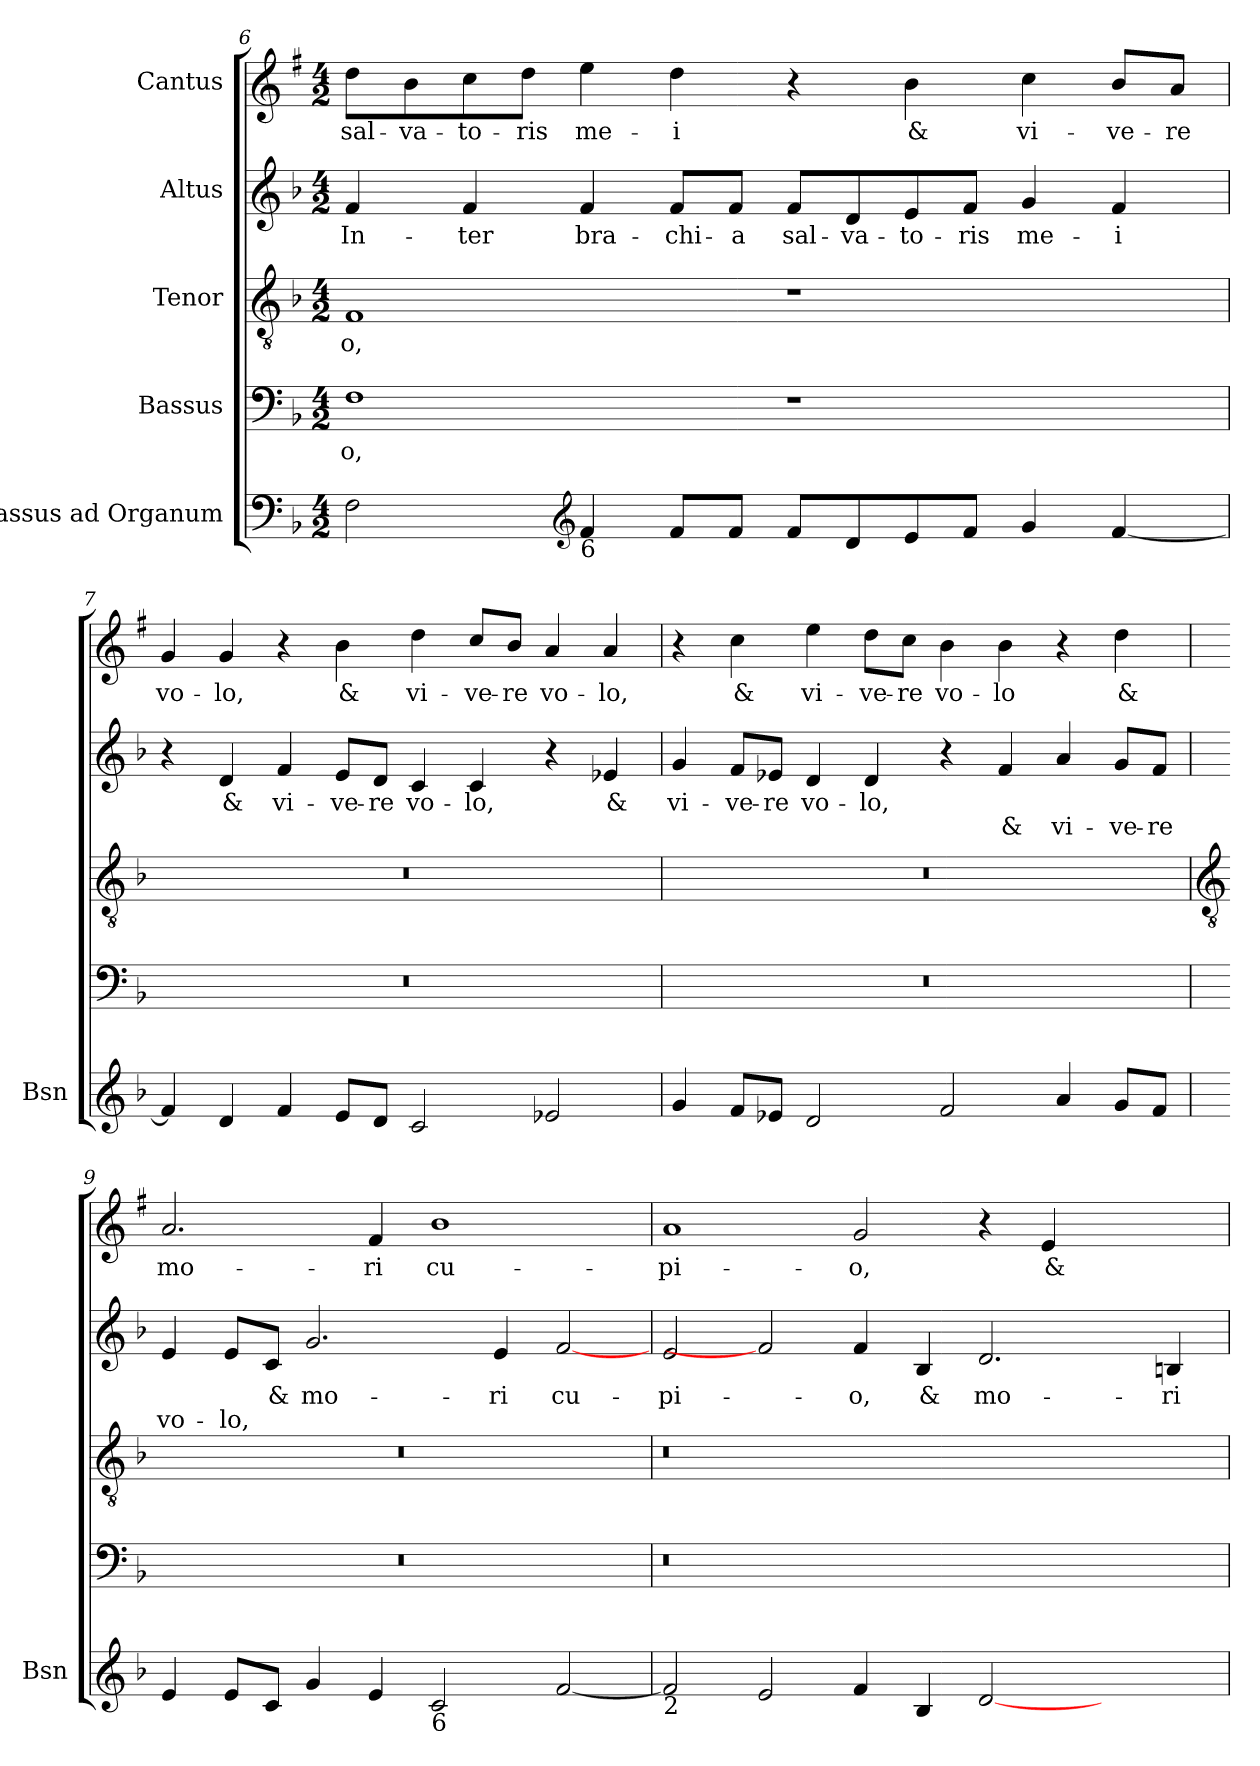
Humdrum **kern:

**kern	**kern	**text	**kern	**text	**kern	**text	**text	**kern	**text
*part5	*part4	*part4	*part3	*part3	*part2	*part2	*part2	*part1	*part1
*staff5	*staff4	*staff4	*staff3	*staff3	*staff2	*staff2	*staff2	*staff1	*staff1
*I"Bassus ad Organum	*I"Bassus	*	*I"Tenor	*	*I"Altus	*	*	*I"Cantus	*
*I'Bsn	*	*	*	*	*	*	*	*	*
!!LO:LB:g=z
*clefF4	*clefF4	*	*clefGv2	*	*clefG2	*	*	*clefG2	*
*	*	*	*	*	*	*	*	*ITrd1c2	*
*k[b-]	*k[b-]	*	*k[b-]	*	*k[b-]	*	*	*k[b-]	*
*F:	*F:	*	*F:	*	*F:	*	*	*F:	*
*M4/2	*M4/2	*	*M4/2	*	*M4/2	*	*	*M4/2	*
=6	=6	=6	=6	=6	=6	=6	=6	=6	=6
!	!	!LO:LY:b	!	!LO:LY:b	!	!LO:LY:b	!	!	!LO:LY:b
2F	1F	o,	1F	o,	4f	In-	.	8cc\L	sal-
!	!	!	!	!	!	!	!	!	!LO:LY:b
.	.	.	.	.	.	.	.	8a\	-va-
!	!	!	!	!	!	!LO:LY:b	!	!	!LO:LY:b
.	.	.	.	.	4f	-ter	.	8b-\	-to-
!	!	!	!	!	!	!	!	!	!LO:LY:b
.	.	.	.	.	.	.	.	8cc\J	-ris
*clefG2	*	*	*	*	*	*	*	*	*
!LO:TX:b:t=6	!	!	!	!	!	!	!	!	!
!	!	!	!	!	!	!LO:LY:b	!	!	!LO:LY:b
4f	.	.	.	.	4f	bra-	.	4dd	me-
!	!	!	!	!	!	!LO:LY:b	!	!	!LO:LY:b
8fL	.	.	.	.	8f/L	-chi-	.	4cc	-i
!	!	!	!	!	!	!LO:LY:b	!	!	!
8fJ	.	.	.	.	8f/J	-a	.	.	.
!	!	!	!	!	!	!LO:LY:b	!	!	!
8fL	1r	.	1r	.	8f/L	sal-	.	4r	.
!	!	!	!	!	!	!LO:LY:b	!	!	!
8d	.	.	.	.	8d/	-va-	.	.	.
!	!	!	!	!	!	!LO:LY:b	!	!	!LO:LY:b
8e	.	.	.	.	8e/	-to-	.	4a	&
!	!	!	!	!	!	!LO:LY:b	!	!	!
8fJ	.	.	.	.	8f/J	-ris	.	.	.
!	!	!	!	!	!	!LO:LY:b	!	!	!LO:LY:b
4g	.	.	.	.	4g	me-	.	4b-	vi-
!	!	!	!	!	!	!LO:LY:b	!	!	!LO:LY:b
[4f	.	.	.	.	4f	-i	.	8a/L	-ve-
!	!	!	!	!	!	!	!	!	!LO:LY:b
.	.	.	.	.	.	.	.	8g/J	-re
=7	=7	=7	=7	=7	=7	=7	=7	=7	=7
!	!	!	!	!	!	!	!	!	!LO:LY:b
4f]	0r	.	0r	.	4r	.	.	4f	vo-
!	!	!	!	!	!	!LO:LY:b	!	!	!LO:LY:b
4d	.	.	.	.	4d	&	.	4f	-lo,
!	!	!	!	!	!	!LO:LY:b	!	!	!
4f	.	.	.	.	4f	vi-	.	4r	.
!	!	!	!	!	!	!LO:LY:b	!	!	!LO:LY:b
8eL	.	.	.	.	8e/L	-ve-	.	4a	&
!	!	!	!	!	!	!LO:LY:b	!	!	!
8dJ	.	.	.	.	8d/J	-re	.	.	.
!	!	!	!	!	!	!LO:LY:b	!	!	!LO:LY:b
2c	.	.	.	.	4c	vo-	.	4cc	vi-
!	!	!	!	!	!	!LO:LY:b	!	!	!LO:LY:b
.	.	.	.	.	4c	-lo,	.	8b-/L	-ve-
!	!	!	!	!	!	!	!	!	!LO:LY:b
.	.	.	.	.	.	.	.	8a/J	-re
!	!	!	!	!	!	!	!	!	!LO:LY:b
2e-X	.	.	.	.	4r	.	.	4g	vo-
!	!	!	!	!	!	!LO:LY:b	!	!	!LO:LY:b
.	.	.	.	.	4e-X	&	.	4g	-lo,
=8	=8	=8	=8	=8	=8	=8	=8	=8	=8
!	!	!	!	!	!	!LO:LY:b	!	!	!
4g	0r	.	0r	.	4g	vi-	.	4r	.
!	!	!	!	!	!	!LO:LY:b	!	!	!LO:LY:b
8fL	.	.	.	.	8f/L	-ve-	.	4b-	&
!	!	!	!	!	!	!LO:LY:b	!	!	!
8e-XJ	.	.	.	.	8e-X/J	-re	.	.	.
!	!	!	!	!	!	!LO:LY:b	!	!	!LO:LY:b
2d	.	.	.	.	4d	vo-	.	4dd	vi-
!	!	!	!	!	!	!LO:LY:b	!	!	!LO:LY:b
.	.	.	.	.	4d	-lo,	.	8cc\L	-ve-
!	!	!	!	!	!	!	!	!	!LO:LY:b
.	.	.	.	.	.	.	.	8b-\J	-re
!	!	!	!	!	!	!	!	!	!LO:LY:b
2f	.	.	.	.	4r	.	.	4a	vo-
!	!	!	!	!	!	!	!LO:LY:b	!	!LO:LY:b
.	.	.	.	.	4f	.	&	4a	-lo
!	!	!	!	!	!	!	!LO:LY:b	!	!
4a	.	.	.	.	4a	.	vi-	4r	.
!	!	!	!	!	!	!	!LO:LY:b	!	!LO:LY:b
8gL	.	.	.	.	8g/L	.	-ve-	4cc	&
!	!	!	!	!	!	!	!LO:LY:b	!	!
8fJ	.	.	.	.	8f/J	.	-re	.	.
!!LO:LB:g=z
=9	=9	=9	=9	=9	=9	=9	=9	=9	=9
*	*	*	*clefGv2	*	*	*	*	*	*
!	!	!	!	!	!	!	!LO:LY:b	!	!LO:LY:b
4e	0r	.	0r	.	4e	.	vo-	2.g	mo-
!	!	!	!	!	!	!	!LO:LY:b	!	!
8eL	.	.	.	.	8e/L	.	-lo,	.	.
!	!	!	!	!	!	!LO:LY:b	!	!	!
8cJ	.	.	.	.	8c/J	&	.	.	.
!	!	!	!	!	!	!LO:LY:b	!	!	!
4g	.	.	.	.	2.g	mo-	.	.	.
!	!	!	!	!	!	!	!	!	!LO:LY:b
4e	.	.	.	.	.	.	.	4e	-ri
!LO:TX:b:t=6	!	!	!	!	!	!	!	!	!
!	!	!	!	!	!	!	!	!	!LO:LY:b
2c	.	.	.	.	.	.	.	1a	cu-
!	!	!	!	!	!	!LO:LY:b	!	!	!
.	.	.	.	.	4e	-ri	.	.	.
!	!	!	!	!	!	!LO:LY:b	!	!	!
[2f	.	.	.	.	[2f	cu-	.	.	.
=10	=10	=10	=10	=10	=10	=10	=10	=10	=10
!LO:TX:b:t=2	!	!	!	!	!	!	!	!	!
!	!	!	!	!	!	!LO:LY:b	!	!	!LO:LY:b
2f]	0r	.	0r	.	2e	-pi-	.	1g	-pi-
2e	.	.	.	.	2f]	.	.	.	.
!	!	!	!	!	!	!LO:LY:b	!	!	!LO:LY:b
4f	.	.	.	.	4f	-o,	.	2f	-o,
!	!	!	!	!	!	!LO:LY:b	!	!	!
4B-	.	.	.	.	4B-	&	.	.	.
!	!	!	!	!	!	!LO:LY:b	!	!	!
[2d	.	.	.	.	2.d	mo-	.	4r	.
!	!	!	!	!	!	!	!	!	!LO:LY:b
.	.	.	.	.	.	.	.	4d	&
2ryy	2ryy	.	2ryy	.	.	.	.	2ryy	.
!	!	!	!	!	!	!LO:LY:b	!	!	!
.	.	.	.	.	4Bn	-ri	.	.	.
=	=	=	=	=	=	=	=	=	=
*-	*-	*-	*-	*-	*-	*-	*-	*-	*-
